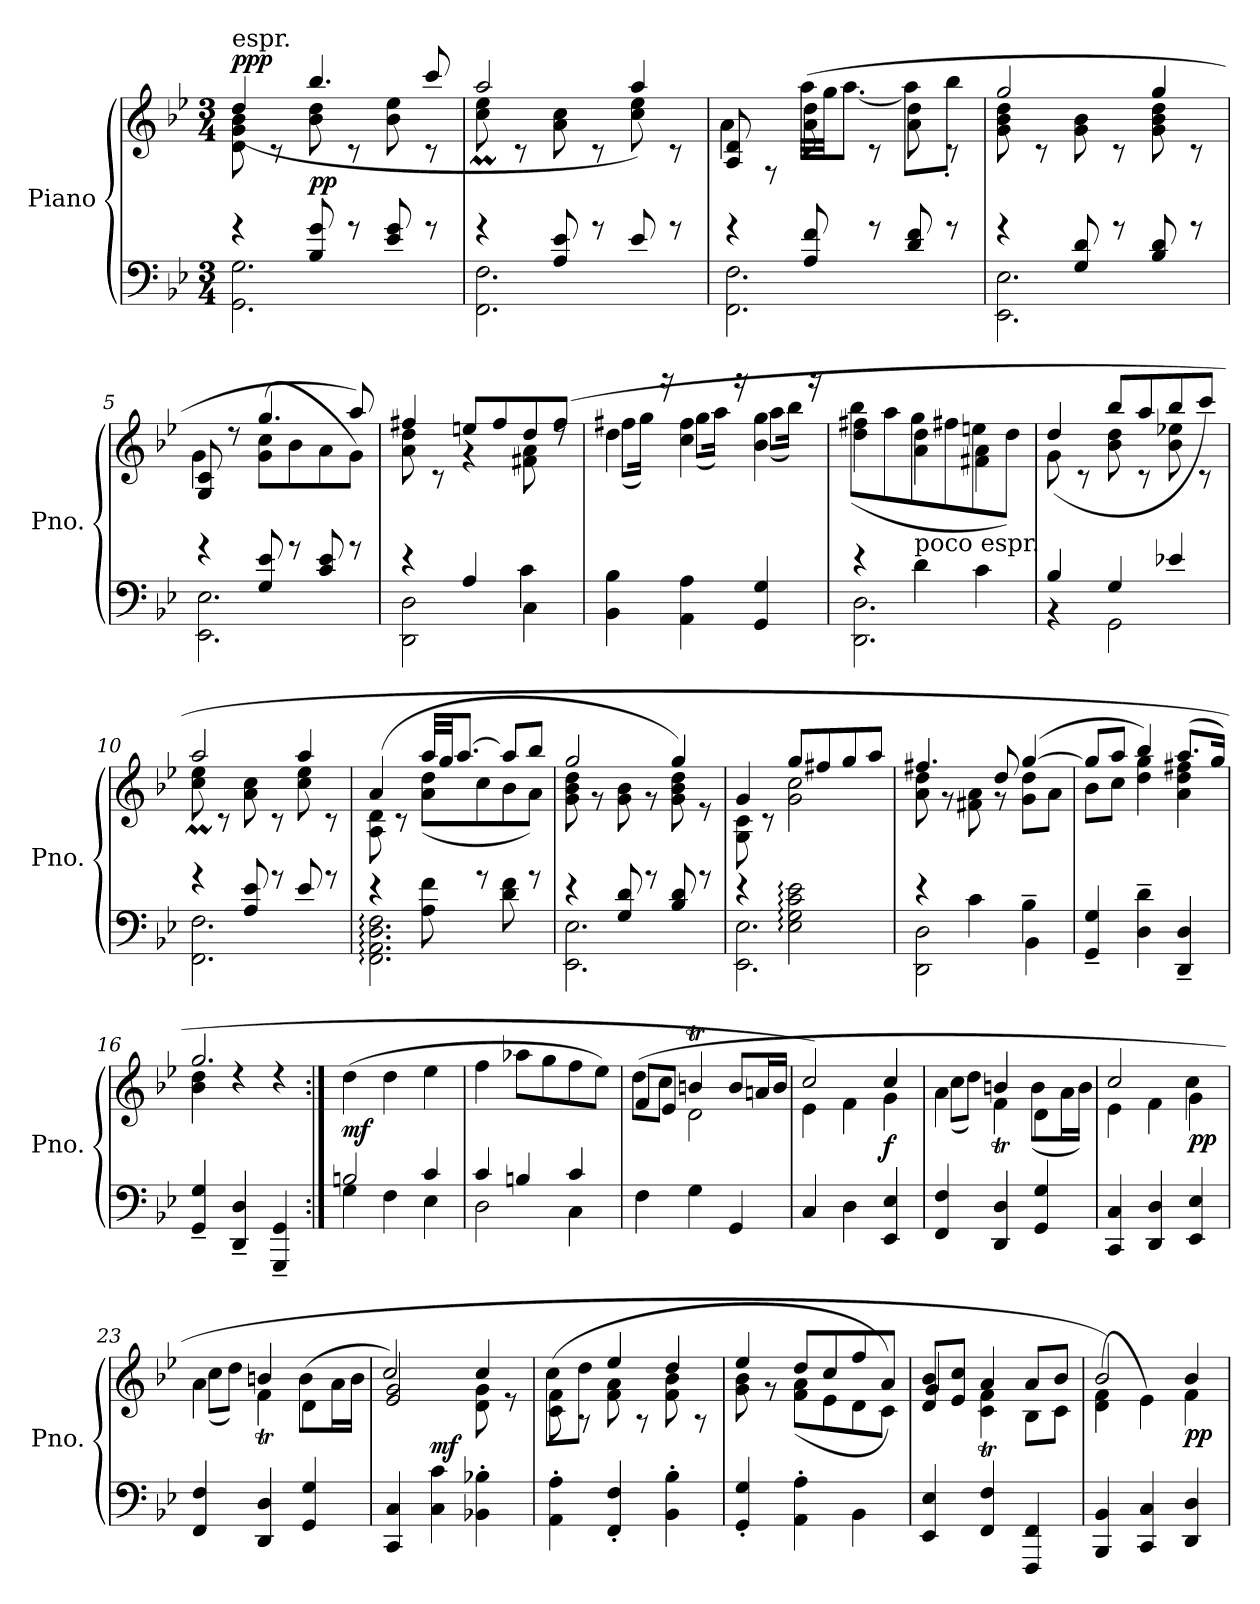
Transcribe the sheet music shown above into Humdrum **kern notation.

**kern	**kern	**dynam
*part1	*part1	*part1
*staff2	*staff1	*staff1/2
*I"Piano	*	*
*I'Pno.	*	*
*clefF4	*clefG2	*
*k[b-e-]	*k[b-e-]	*
*M3/4	*M3/4	*
*MM80	*MM80	*
=1	=1	=1
*^	*^	*
!	!	!LO:TX:a:t=espr.	!	!
!	!	!	!	!LO:DY:b
!	!	!	!	!LO:DY:n=1:a
2.GG\ 2.G\	4rg	8d\ 8g\ 8b-\	(<4dd/	pp p
.	.	8rc	.	.
!	!	!	!	!LO:DY:n=2:a=2
.	8B-/ 8g/	8b-\ 8dd\	4.bb-/	pp
.	8rg	8rc	.	.
.	8e-/ 8g/	8b-\ 8ee-\	.	.
.	8rg	8rc	8ccc/	.
=2	=2	=2	=2	=2
2.FF\ 2.F\	4rg	8cc\ 8ee-\	2aam/	.
.	.	8rc	.	.
.	8A/ 8e-/	8a\ 8cc\	.	.
.	8rg	8rc	.	.
.	8e-/	8cc\ 8ee-\	4aa/)	.
.	8rg	8rc	.	.
=3	=3	=3	=3	=3
2.FF\ 2.F\	4rg	8A/ 8d/	4a\	.
.	.	8rF	.	.
.	8A/ 8f/	8a\ 8dd\	(<32aa\LLL	.
.	.	.	32gg\JJ	.
.	.	.	[8.aa\J	.
.	8rg	8rc	.	.
.	8d/ 8f/	8a\ 8dd\	8aa\L]	.
.	8rg	8rc	8bb-'\J	.
=4	=4	=4	=4	=4
2.EE-\ 2.E-\	4rg	8g\ 8b-\ 8dd\	2gg/	.
.	.	8rc	.	.
.	8G/ 8d/	8g\ 8b-\	.	.
.	8rg	8rc	.	.
.	8B-/ 8d/	8g\ 8b-\ 8dd\	4gg/	.
.	8rg	8rc	.	.
=5	=5	=5	=5	=5
2.EE-\ 2.E-\	4rg	8G/ 8c/	4g\	.
.	.	8r	.	.
.	8G/ 8e-/	(>8g\ 8cc\L	4.gg/	.
.	8rg	8b-\	.	.
.	8c/ 8e-/	8a\	.	.
.	8rg	8g\J)	8aa/)	.
!!LO:LB:g=z	!!
=6	=6	=6	=6	=6
2DD\ 2D\	4re	8a\ 8dd\	(<4ff#X/	.
.	.	8rc	.	.
.	4A/	8een/L	4r	.
.	.	8ff#/	.	.
4C\	4c\	8dd/	8f#X\ 8a\	.
.	.	(8ff#/J	8rdd	.
*v	*v	*	*	*
=7	=7	=7	=7
4BB-\ 4B-\	4dd\	(<8ff#X\L	.
.	.	16gg\Jk)	.
.	.	16rggg	.
4AA\ 4A\	4cc\ 4ff#\	(<8gg\L	.
.	.	16aa\Jk)	.
.	.	16rggg	.
4GG/ 4G/)	4b-\ 4gg\	(<8aa\L	.
.	.	16bb-\Jk)	.
.	.	16rggg	.
=8	=8	=8	=8
*^	*	*	*
2.DD\ 2.D\	4re	4dd\ 4ff#X\	(<8bb-\L	.
.	.	.	8aa\	.
!	!LO:TX:a:t=poco espr.	!	!	!
.	4d\	4a\ 4dd\	8gg\	.
.	.	.	8ff#X\	.
.	4c\	4f#X\ 4a\	8een\	.
.	.	.	8dd\J)	.
=9	=9	=9	=9	=9
4B-/	4r	8g\	(<4dd/	.
.	.	8rc	.	.
4G/	2GG\	8b-\ 8dd\	8bb-/L	.
.	.	8rc	8aa/	.
4e-X/	.	8b-\ 8ee-X\	8bb-/	.
.	.	8rc	8ccc/J)	.
=10	=10	=10	=10	=10
2.FF\ 2.F\	4rg	8cc\ 8ee-\	2aam/	.
.	.	8rc	.	.
.	8A/ 8e-/	8a\ 8cc\	.	.
.	8rg	8rc	.	.
.	8e-/	8cc\ 8ee-\	4aa/	.
.	8rg	8rc	.	.
!!LO:LB:g=z	!!
=11	=11	=11	=11	=11
2.FF\: 2.AA\: 2.D\: 2.F\:	4re	(>4a/	8A\ 8d\	.
.	.	.	8r	.
.	8A\ 8f\	32aa/LLL	(<8a\ 8dd\L	.
.	.	32gg/JJ	.	.
.	.	[8.aa/J	.	.
.	8rg	.	8cc\	.
.	8d\ 8f\	8aa/L]	8b-\	.
.	8rg	8bb-/J	8a\J)	.
=12	=12	=12	=12	=12
2.EE-\ 2.E-\	4re	2gg/	8g\ 8b-\ 8dd\	.
.	.	.	8r	.
.	8G/ 8d/	.	8g\ 8b-\	.
.	8rg	.	8r	.
.	8B-/ 8d/	4gg/)	8g\ 8b-\ 8dd\	.
.	8rg	.	8r	.
=13	=13	=13	=13	=13
2.EE-\ 2.E-\	4re	4g/	8G\ 8c\	.
.	.	.	8r	.
.	2E-\: 2G\: 2c\: 2e-\:	8gg/L	2g\ 2cc\	.
.	.	8ff#X/	.	.
.	.	8gg/	.	.
.	.	8aa/J	.	.
=14	=14	=14	=14	=14
2DD\ 2D\	4re	4.ff#X/	8a\ 8dd\	.
.	.	.	8r	.
.	4c\	.	8f#X\ 8a\	.
.	.	8dd/	8r	.
4B-~\	4BB-\	(>[4gg/	8g\ 8dd\L	.
.	.	.	8a\J	.
*v	*v	*	*	*
=15	=15	=15	=15
4GG/~ 4G/~	8gg/L]	8b-\L	.
.	8aa/J	8cc\J	.
4D\~ 4d\~	4bb-/)	4dd\ 4gg\	.
4DD/~ 4D/~	(>8.aa/L	4a\ 4dd\ 4ff#X\	.
.	16gg/Jk)	.	.
=16	=16	=16	=16
4GG/~ 4G/~	2.gg/	4b-\ 4dd\	.
4DD/~ 4D/~	.	4rdd	.
4GGG/~ 4GG/~	.	4rdd	.
!!LO:LB:g=z
=17:|!	=17:|!	=17:|!	=17:|!
*^	*	*	*
!	!	!	!	!LO:DY:b
*	*	*v	*v	*
4G\	2Bn/	(>4dd\	mf
4F\	.	4dd\	.
4E-\	4c/	4ee-\	.
=18	=18	=18	=18
4c/	2D\	4ff\	.
4Bn/	.	8aa-X\L	.
.	.	8gg\	.
4c/	4C\	8ff\	.
.	.	8ee-\J)	.
*v	*v	*	*
=19	=19	=19
*	*^	*
4F\	8f/L	(<8dd\L	.
.	8e-/J	8cc\J	.
4G\	4bnt/	2d\	.
4GG/	8b/L	.	.
.	16an/L	.	.
.	16b/JJ	.	.
=20	=20	=20	=20
4C/	2cc/)	4e-\	.
4D\	.	4f\	.
!	!	!	!LO:DY:b
4EE-/ 4E-/	4cc/	4g\	f
=21	=21	=21	=21
4FF/ 4F/	4a\	(<8cc\L	.
.	.	8dd\J)	.
4DD/ 4D/	4f\	4bnt/	.
4GG/ 4G/	4d\	(<8b\L	.
.	.	16a\L	.
.	.	16b\JJ)	.
=22	=22	=22	=22
4CC/ 4C/	4e-\	2cc/	.
4DD/ 4D/	4f\	.	.
!	!	!	!LO:DY:b
4EE-/ 4E-/	4g\	4cc\	pp
=23	=23	=23	=23
4FF/ 4F/	4a\	(<8cc\L	.
.	.	8dd\J)	.
4DD/ 4D/	4f\	4bnt/	.
4GG/ 4G/	4d\	(<8b\L	.
.	.	16a\L	.
.	.	16b\JJ	.
!!LO:LB:g=z	!!
=24	=24	=24	=24
4CC/ 4C/	2e-/ 2g/	2cc/)	.
!	!	!	!LO:DY:a=2
4C\ 4c\	.	.	mf
4BB-X\' 4B-X\'	4cc/	8d\ 8g\	.
.	.	8r	.
=25	=25	=25	=25
4AA\' 4A\'	8c\ 8f\	(<8cc\L	.
.	8rA	8dd\J	.
4FF/' 4F/'	8f\ 8a\	4ee-/	.
.	8rA	.	.
4BB-\' 4B-\'	8f\ 8b-\	4dd/	.
.	8rA	.	.
=26	=26	=26	=26
4GG/' 4G/'	4ee-/	8g\ 8b-\	.
.	.	8r	.
4AA\' 4A\'	8dd/L	(<8f\ 8a\L	.
.	8cc/	8e-\	.
4BB-\	8ff/	8d\	.
.	8a/J)	8c\J)	.
=27	=27	=27	=27
4EE-/ 4E-/	(<8d/ 8b-/L	4g/	.
.	8e-/ 8cc/J	.	.
4FF/ 4F/	4c\ 4f\	4at/	.
4FFF/ 4FF/	8B-\L	8a/L	.
.	8c\J	8b-/J	.
=28	=28	=28	=28
4BBB-/ 4BB-/	(>4d\ 4f\	2b-/)	.
4CC/ 4C/	4e-\)	.	.
!	!	!	!LO:DY:b
4DD/ 4D/	4f\	4b-/	pp
*	*v	*v	*
=	=	=
*-	*-	*-
